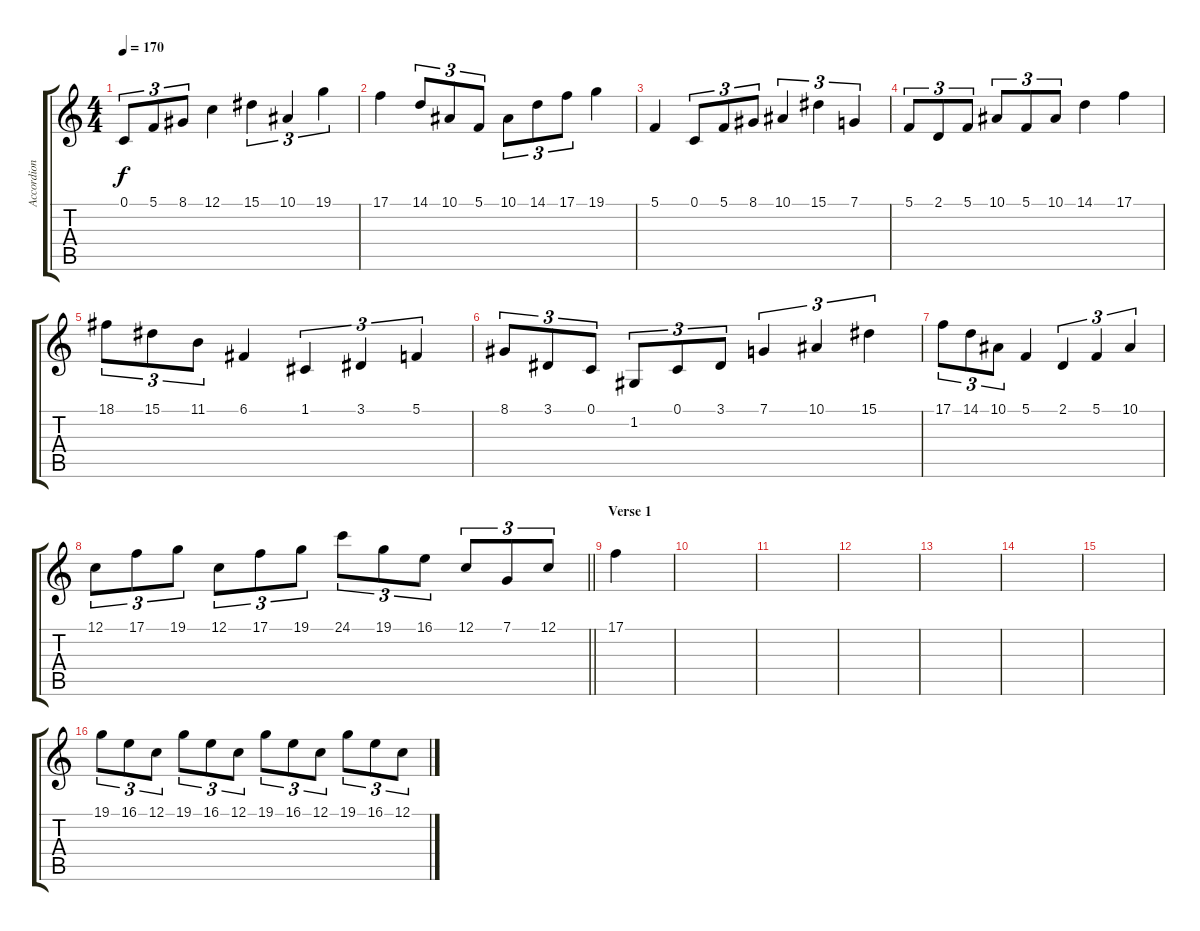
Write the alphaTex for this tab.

\track ("Accordion" "Accordion") {instrument accordion}
\staff {score tabs}
\tuning (C4 G3 Eb3 Bb2 F2 C2) {hide}
\ts (4 4)
\tempo 170
\clef g2
\ks c
0.1.8{tu (3 2) dy f} 5.1.8{tu (3 2)} 8.1.8{tu (3 2)} 12.1.4 15.1.4{tu (3 2)} 10.1.4{tu (3 2)} 19.1.4{tu (3 2)} |
17.1.4 14.1.8{tu (3 2)} 10.1.8{tu (3 2)} 5.1.8{tu (3 2)} 10.1.8{tu (3 2)} 14.1.8{tu (3 2)} 17.1.8{tu (3 2)} 19.1.4 |
5.1.4 0.1.8{tu (3 2)} 5.1.8{tu (3 2)} 8.1.8{tu (3 2)} 10.1.4{tu (3 2)} 15.1.4{tu (3 2)} 7.1.4{tu (3 2)} |
5.1.8{tu (3 2)} 2.1.8{tu (3 2)} 5.1.8{tu (3 2)} 10.1.8{tu (3 2)} 5.1.8{tu (3 2)} 10.1.8{tu (3 2)} 14.1.4 17.1.4 |
18.1.8{tu (3 2)} 15.1.8{tu (3 2)} 11.1.8{tu (3 2)} 6.1.4 1.1.4{tu (3 2)} 3.1.4{tu (3 2)} 5.1.4{tu (3 2)} |
8.1.8{tu (3 2)} 3.1.8{tu (3 2)} 0.1.8{tu (3 2)} 1.2.8{tu (3 2)} 0.1.8{tu (3 2)} 3.1.8{tu (3 2)} 7.1.4{tu (3 2)} 10.1.4{tu (3 2)} 15.1.4{tu (3 2)} |
17.1.8{tu (3 2)} 14.1.8{tu (3 2)} 10.1.8{tu (3 2)} 5.1.4 2.1.4{tu (3 2)} 5.1.4{tu (3 2)} 10.1.4{tu (3 2)} |
\barLineRight lightlight
12.1.8{tu (3 2)} 17.1.8{tu (3 2)} 19.1.8{tu (3 2)} 12.1.8{tu (3 2)} 17.1.8{tu (3 2)} 19.1.8{tu (3 2)} 24.1.8{tu (3 2)} 19.1.8{tu (3 2)} 16.1.8{tu (3 2)} 12.1.8{tu (3 2)} 7.1.8{tu (3 2)} 12.1.8{tu (3 2)} |
\section ("" "Verse 1")
17.1.4 |
|
|
|
|
|
|
19.1.8{tu (3 2)} 16.1.8{tu (3 2)} 12.1.8{tu (3 2)} 19.1.8{tu (3 2)} 16.1.8{tu (3 2)} 12.1.8{tu (3 2)} 19.1.8{tu (3 2)} 16.1.8{tu (3 2)} 12.1.8{tu (3 2)} 19.1.8{tu (3 2)} 16.1.8{tu (3 2)} 12.1.8{tu (3 2)}
